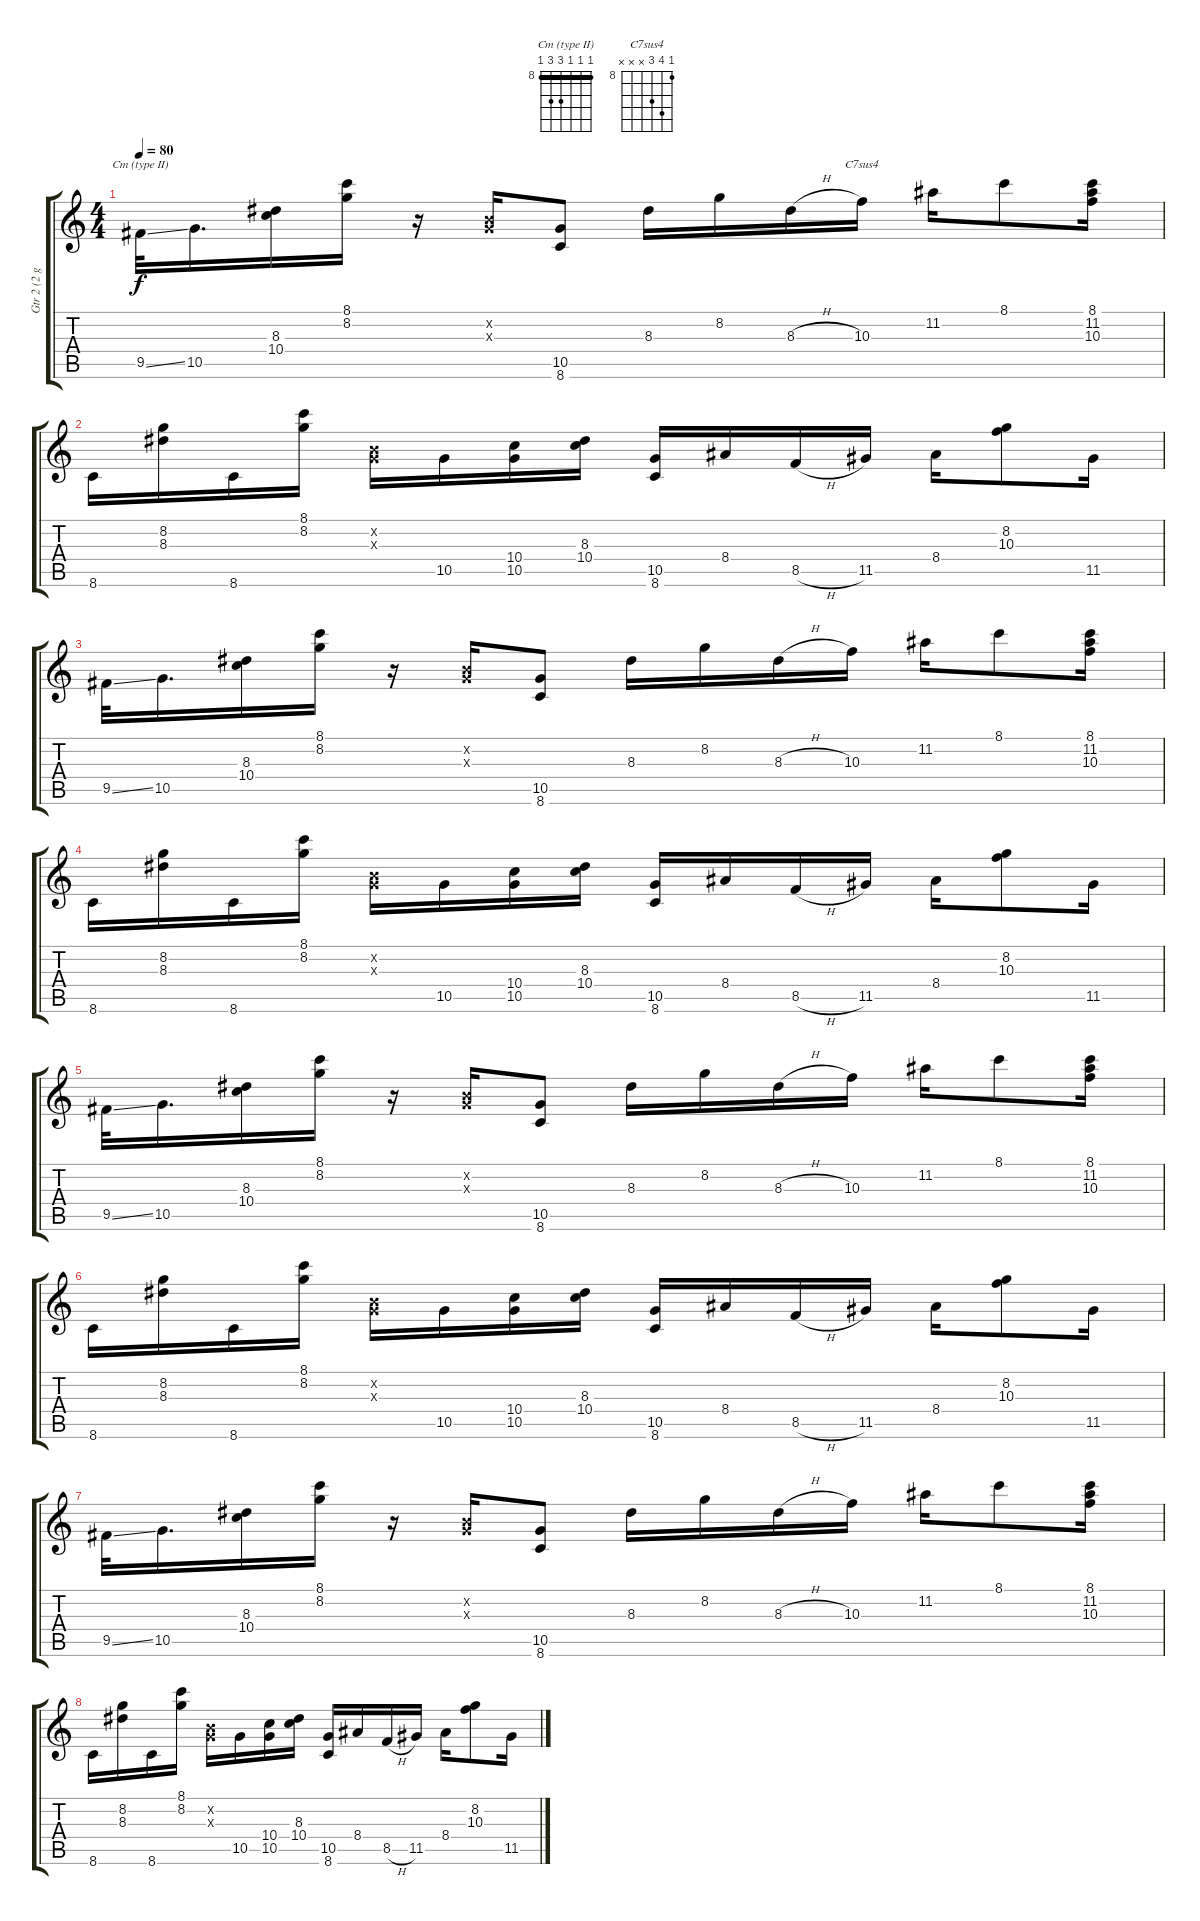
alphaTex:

\track ("Gtr 2 (2 gtrs arr. for 1)" "Gtr 2 (2 g") {instrument electricguitarclean}
\staff {score tabs}
\tuning (E4 B3 G3 D3 A2 E2) {hide}
\chord ("Cm (type II)" 8 8 8 10 10 8) {firstfret 8 barre 8}
\chord ("C7sus4" 8 11 10 x x x) {firstfret 8}
\ts (4 4)
\tempo 80
\clef g2
\ks c
9.5{ss}.32{ch "Cm (type II)" dy f} 10.5.16{d} (8.3 10.4).16 (8.1 8.2).16 r.16 (0.2{x} 0.3{x}).16 (10.5 8.6).8 8.3.16 8.2.16 8.3{h}.16 10.3.16{ch "C7sus4"} 11.2.16 8.1.8 (8.1 11.2 10.3).16 |
8.6.16 (8.2 8.3).16 8.6.16 (8.1 8.2).16 (0.2{x} 0.3{x}).16 10.5.16 (10.4 10.5).16 (8.3 10.4).16 (10.5 8.6).16 8.4.16 8.5{h}.16 11.5.16 8.4.16 (8.2 10.3).8 11.5.16 |
9.5{ss}.32 10.5.16{d} (8.3 10.4).16 (8.1 8.2).16 r.16 (0.2{x} 0.3{x}).16 (10.5 8.6).8 8.3.16 8.2.16 8.3{h}.16 10.3.16 11.2.16 8.1.8 (8.1 11.2 10.3).16 |
8.6.16 (8.2 8.3).16 8.6.16 (8.1 8.2).16 (0.2{x} 0.3{x}).16 10.5.16 (10.4 10.5).16 (8.3 10.4).16 (10.5 8.6).16 8.4.16 8.5{h}.16 11.5.16 8.4.16 (8.2 10.3).8 11.5.16 |
9.5{ss}.32 10.5.16{d} (8.3 10.4).16 (8.1 8.2).16 r.16 (0.2{x} 0.3{x}).16 (10.5 8.6).8 8.3.16 8.2.16 8.3{h}.16 10.3.16 11.2.16 8.1.8 (8.1 11.2 10.3).16 |
8.6.16 (8.2 8.3).16 8.6.16 (8.1 8.2).16 (0.2{x} 0.3{x}).16 10.5.16 (10.4 10.5).16 (8.3 10.4).16 (10.5 8.6).16 8.4.16 8.5{h}.16 11.5.16 8.4.16 (8.2 10.3).8 11.5.16 |
9.5{ss}.32 10.5.16{d} (8.3 10.4).16 (8.1 8.2).16 r.16 (0.2{x} 0.3{x}).16 (10.5 8.6).8 8.3.16 8.2.16 8.3{h}.16 10.3.16 11.2.16 8.1.8 (8.1 11.2 10.3).16 |
8.6.16 (8.2 8.3).16 8.6.16 (8.1 8.2).16 (0.2{x} 0.3{x}).16 10.5.16 (10.4 10.5).16 (8.3 10.4).16 (10.5 8.6).16 8.4.16 8.5{h}.16 11.5.16 8.4.16 (8.2 10.3).8 11.5.16
